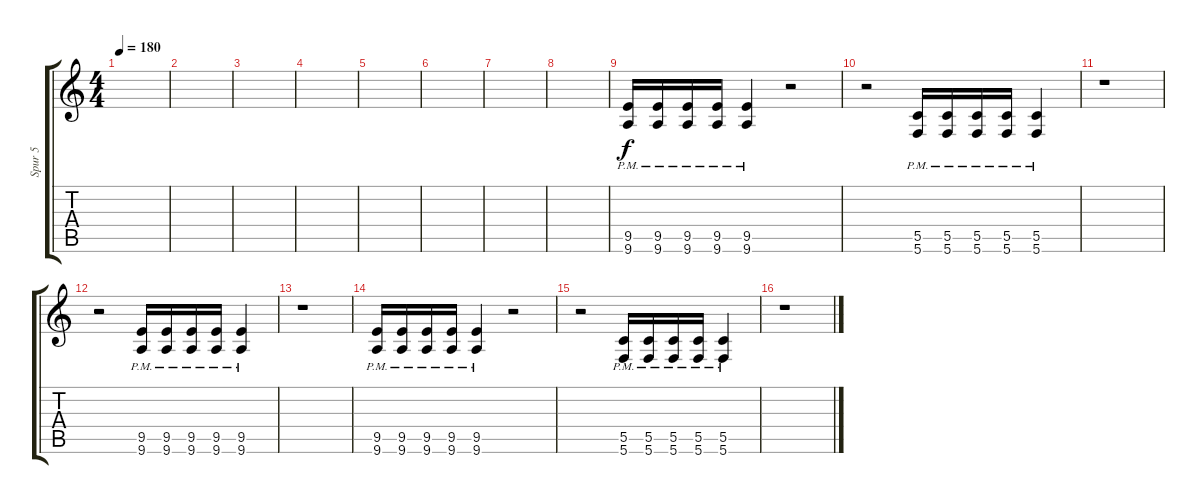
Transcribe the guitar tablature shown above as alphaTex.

\track ("Spur 5" "Spur 5") {instrument distortionguitar}
\staff {score tabs}
\tuning (D4 A3 F3 C3 G2 C2) {hide}
\ts (4 4)
\tempo 180
\clef g2
\ks c
|
|
|
|
|
|
|
|
(9.5{pm} 9.6{pm}).16 (9.5{pm} 9.6{pm}).16 (9.5{pm} 9.6{pm}).16 (9.5{pm} 9.6{pm}).16 (9.5{pm} 9.6{pm}).4 r.2 |
r.2 (5.5{pm} 5.6{pm}).16 (5.5{pm} 5.6{pm}).16 (5.5{pm} 5.6{pm}).16 (5.5{pm} 5.6{pm}).16 (5.5{pm} 5.6{pm}).4 |
r.1 |
r.2 (9.5{pm} 9.6{pm}).16 (9.5{pm} 9.6{pm}).16 (9.5{pm} 9.6{pm}).16 (9.5{pm} 9.6{pm}).16 (9.5{pm} 9.6{pm}).4 |
r.1 |
(9.5{pm} 9.6{pm}).16 (9.5{pm} 9.6{pm}).16 (9.5{pm} 9.6{pm}).16 (9.5{pm} 9.6{pm}).16 (9.5{pm} 9.6{pm}).4 r.2 |
r.2 (5.5{pm} 5.6{pm}).16 (5.5{pm} 5.6{pm}).16 (5.5{pm} 5.6{pm}).16 (5.5{pm} 5.6{pm}).16 (5.5{pm} 5.6{pm}).4 |
r.1
